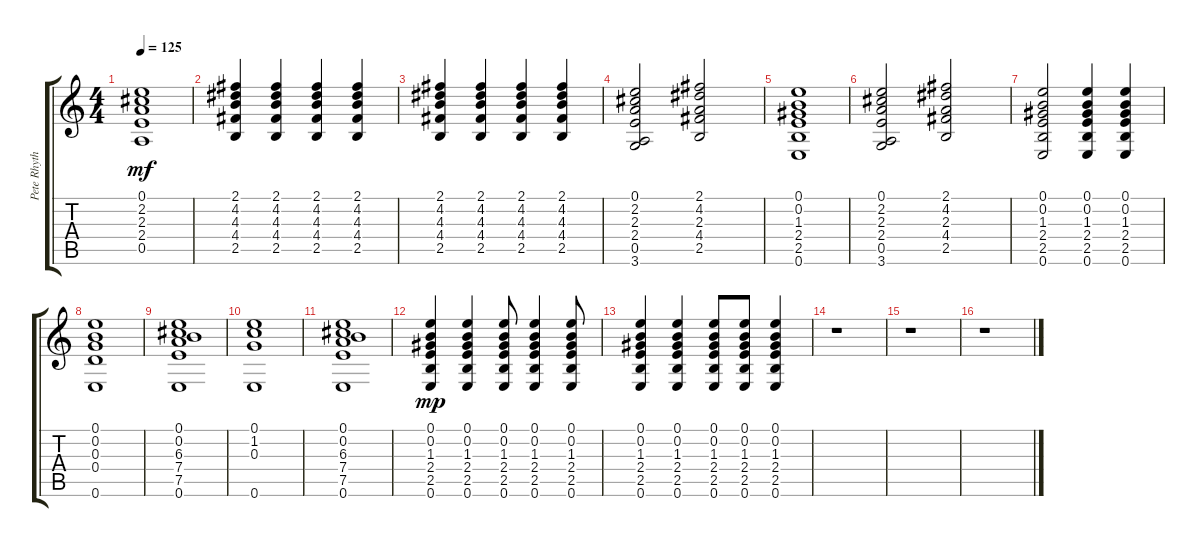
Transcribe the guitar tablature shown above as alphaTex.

\track ("Pete Rhythm" "Pete Rhyth") {instrument acousticguitarsteel}
\staff {score tabs}
\tuning (E4 B3 G3 D3 A2 E2) {hide}
\ts (4 4)
\tempo 125
\clef g2
\ks c
(0.1 2.2 2.3 2.4 0.5).1{dy mf} |
(2.1 4.2 4.3 4.4 2.5).4 (2.1 4.2 4.3 4.4 2.5).4 (2.1 4.2 4.3 4.4 2.5).4 (2.1 4.2 4.3 4.4 2.5).4 |
(2.1 4.2 4.3 4.4 2.5).4 (2.1 4.2 4.3 4.4 2.5).4 (2.1 4.2 4.3 4.4 2.5).4 (2.1 4.2 4.3 4.4 2.5).4 |
(0.1 2.2 2.3 2.4 0.5 3.6).2 (2.1 4.2 2.3 4.4 2.5).2 |
(0.1 0.2 1.3 2.4 2.5 0.6).1 |
(0.1 2.2 2.3 2.4 0.5 3.6).2 (2.1 4.2 2.3 4.4 2.5).2 |
(0.1 0.2 1.3 2.4 2.5 0.6).2 (0.1 0.2 1.3 2.4 2.5 0.6).4 (0.1 0.2 1.3 2.4 2.5 0.6).4 |
(0.1 0.2 0.3 0.4 0.6).1 |
(0.1 0.2 6.3 7.4 7.5 0.6).1 |
(0.1 1.2 0.3 0.6).1 |
(0.1 0.2 6.3 7.4 7.5 0.6).1 |
(0.1 0.2 1.3 2.4 2.5 0.6).4{dy mp} (0.1 0.2 1.3 2.4 2.5 0.6).4 (0.1 0.2 1.3 2.4 2.5 0.6).8 (0.1 0.2 1.3 2.4 2.5 0.6).4 (0.1 0.2 1.3 2.4 2.5 0.6).8 |
(0.1 0.2 1.3 2.4 2.5 0.6).4 (0.1 0.2 1.3 2.4 2.5 0.6).4 (0.1 0.2 1.3 2.4 2.5 0.6).8 (0.1 0.2 1.3 2.4 2.5 0.6).8 (0.1 0.2 1.3 2.4 2.5 0.6).4 |
r.1 |
r.1 |
r.1
